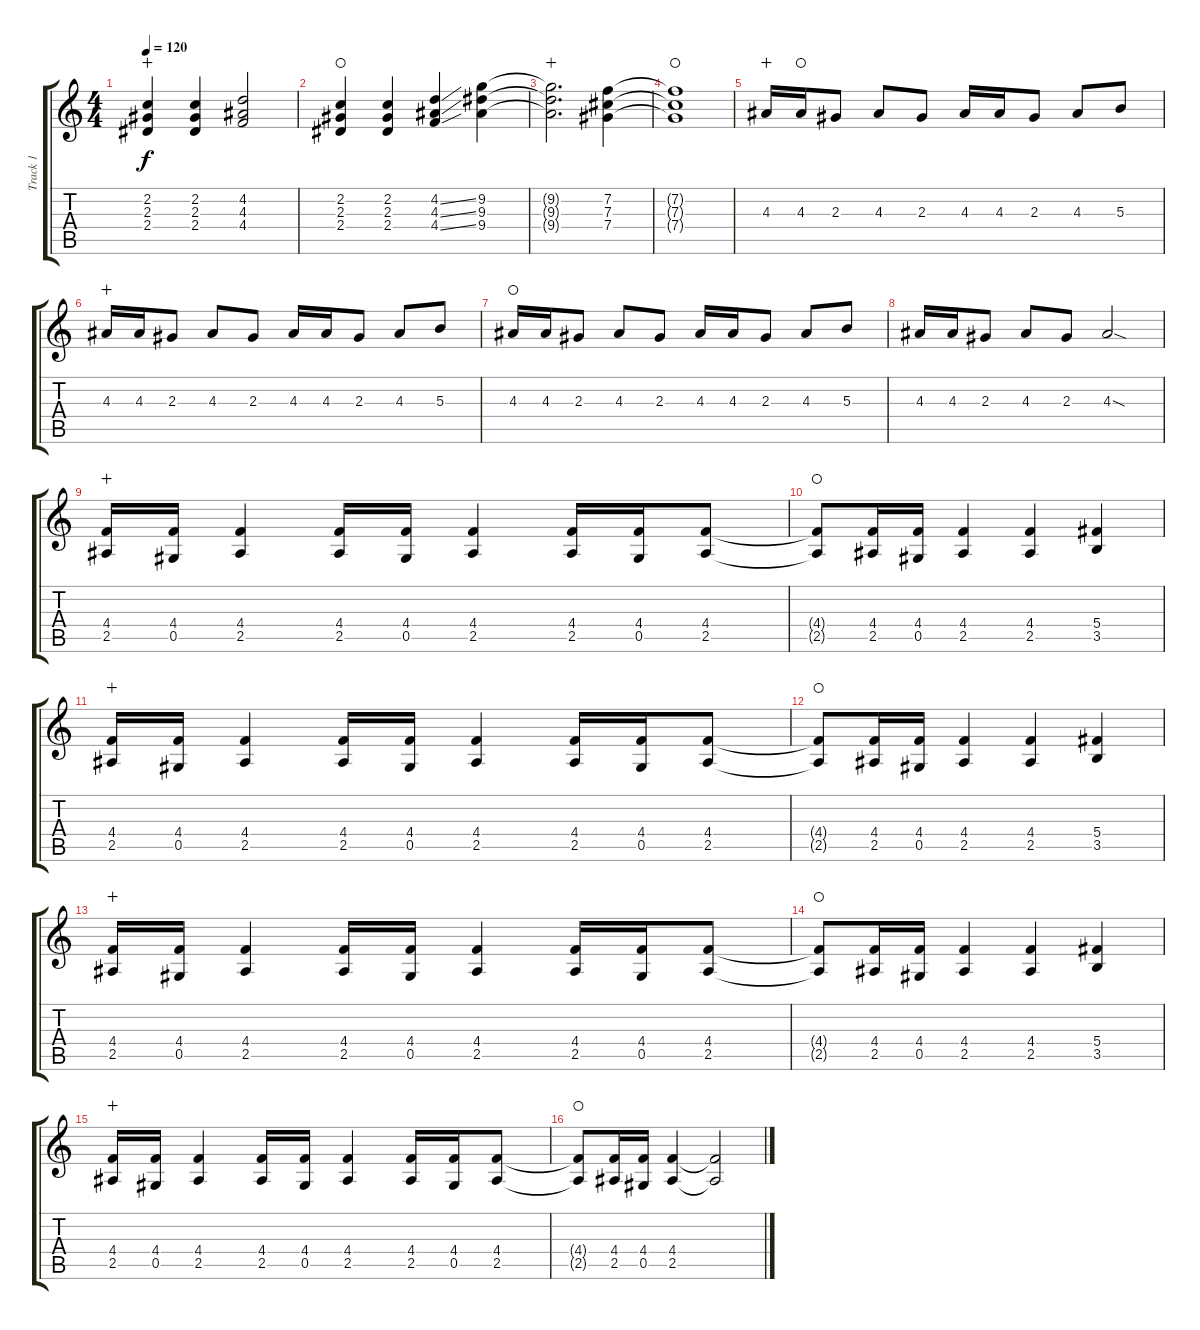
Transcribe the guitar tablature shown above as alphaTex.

\track ("Track 1" "Track 1") {instrument distortionguitar}
\staff {score tabs}
\tuning (Eb4 Bb3 Gb3 Db3 Ab2 Eb2) {hide}
\ts (4 4)
\tempo 120
\clef g2
\ks c
(2.2 2.3 2.4).4{dy f wahc} (2.2 2.3 2.4).4 (4.2 4.3 4.4).2 |
(2.2 2.3 2.4).4{waho} (2.2 2.3 2.4).4 (4.2{ss} 4.3{ss} 4.4{ss}).4 (9.2 9.3 9.4).4 |
(9.2{t} 9.3{t} 9.4{t}).2{d wahc} (7.2 7.3 7.4).4 |
(7.2{t} 7.3{t} 7.4{t}).1{waho} |
4.3.16{wahc} 4.3.16{waho} 2.3.8 4.3.8 2.3.8 4.3.16 4.3.16 2.3.8 4.3.8 5.3.8 |
4.3.16{wahc} 4.3.16 2.3.8 4.3.8 2.3.8 4.3.16 4.3.16 2.3.8 4.3.8 5.3.8 |
4.3.16{waho} 4.3.16 2.3.8 4.3.8 2.3.8 4.3.16 4.3.16 2.3.8 4.3.8 5.3.8 |
4.3.16 4.3.16 2.3.8 4.3.8 2.3.8 4.3{sod}.2 |
(4.4 2.5).16{wahc} (4.4 0.5).16 (4.4 2.5).4 (4.4 2.5).16 (4.4 0.5).16 (4.4 2.5).4 (4.4 2.5).16 (4.4 0.5).16 (4.4 2.5).8 |
(4.4{t} 2.5{t}).8{waho} (4.4 2.5).16 (4.4 0.5).16 (4.4 2.5).4 (4.4 2.5).4 (5.4 3.5).4 |
(4.4 2.5).16{wahc} (4.4 0.5).16 (4.4 2.5).4 (4.4 2.5).16 (4.4 0.5).16 (4.4 2.5).4 (4.4 2.5).16 (4.4 0.5).16 (4.4 2.5).8 |
(4.4{t} 2.5{t}).8{waho} (4.4 2.5).16 (4.4 0.5).16 (4.4 2.5).4 (4.4 2.5).4 (5.4 3.5).4 |
(4.4 2.5).16{wahc} (4.4 0.5).16 (4.4 2.5).4 (4.4 2.5).16 (4.4 0.5).16 (4.4 2.5).4 (4.4 2.5).16 (4.4 0.5).16 (4.4 2.5).8 |
(4.4{t} 2.5{t}).8{waho} (4.4 2.5).16 (4.4 0.5).16 (4.4 2.5).4 (4.4 2.5).4 (5.4 3.5).4 |
(4.4 2.5).16{wahc} (4.4 0.5).16 (4.4 2.5).4 (4.4 2.5).16 (4.4 0.5).16 (4.4 2.5).4 (4.4 2.5).16 (4.4 0.5).16 (4.4 2.5).8 |
(4.4{t} 2.5{t}).8{waho} (4.4 2.5).16 (4.4 0.5).16 (4.4 2.5).4 (4.4{t} 2.5{t}).2
